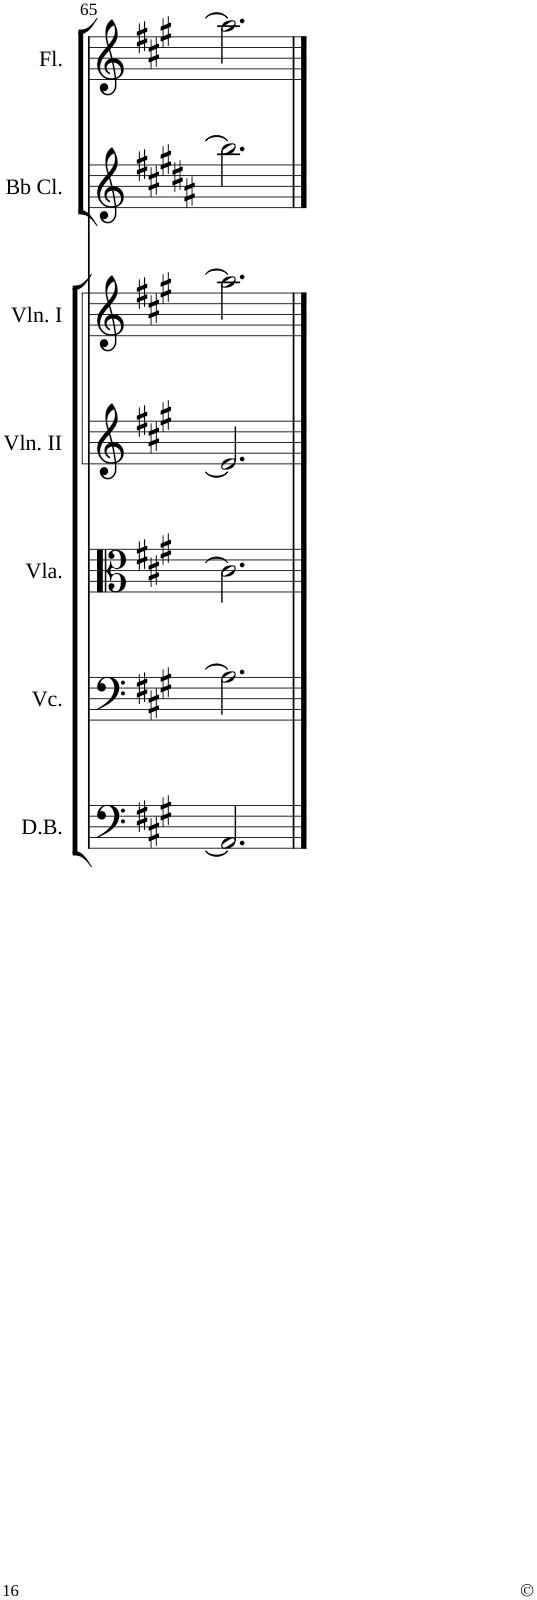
**kern	**kern	**kern	**kern	**kern	**kern	**kern
*part7	*part6	*part5	*part4	*part3	*part2	*part1
*staff7	*staff6	*staff5	*staff4	*staff3	*staff2	*staff1
*I"Double Bass	*I"Cello	*I"Viola	*I"Violin II	*I"Violin I	*I"Clarinet in Bb	*I"Flute
*I'D.B.	*	*I'Vla.	*I'Vln. II	*I'Vln. I	*	*I'Fl.
!!LO:PB:g=z
*clefF4	*clefF4	*clefC3	*clefG2	*clefG2	*clefG2	*clefG2
*Trd7c12	*	*	*	*	*Trd1c2	*
*k[f#c#g#]	*k[f#c#g#]	*k[f#c#g#]	*k[f#c#g#]	*k[f#c#g#]	*k[f#c#g#d#a#]	*k[f#c#g#]
*A:	*A:	*A:	*A:	*A:	*B:	*A:
*M3/4	*M3/4	*M3/4	*M3/4	*M3/4	*M3/4	*M3/4
=65	=65	=65	=65	=65	=65	=65
2.AA/]	2.A\]	2.c#\]	2.e/]	2.aa\]	2.bb\]	2.aa\]
==	==	==	==	==	==	==
*-	*-	*-	*-	*-	*-	*-
